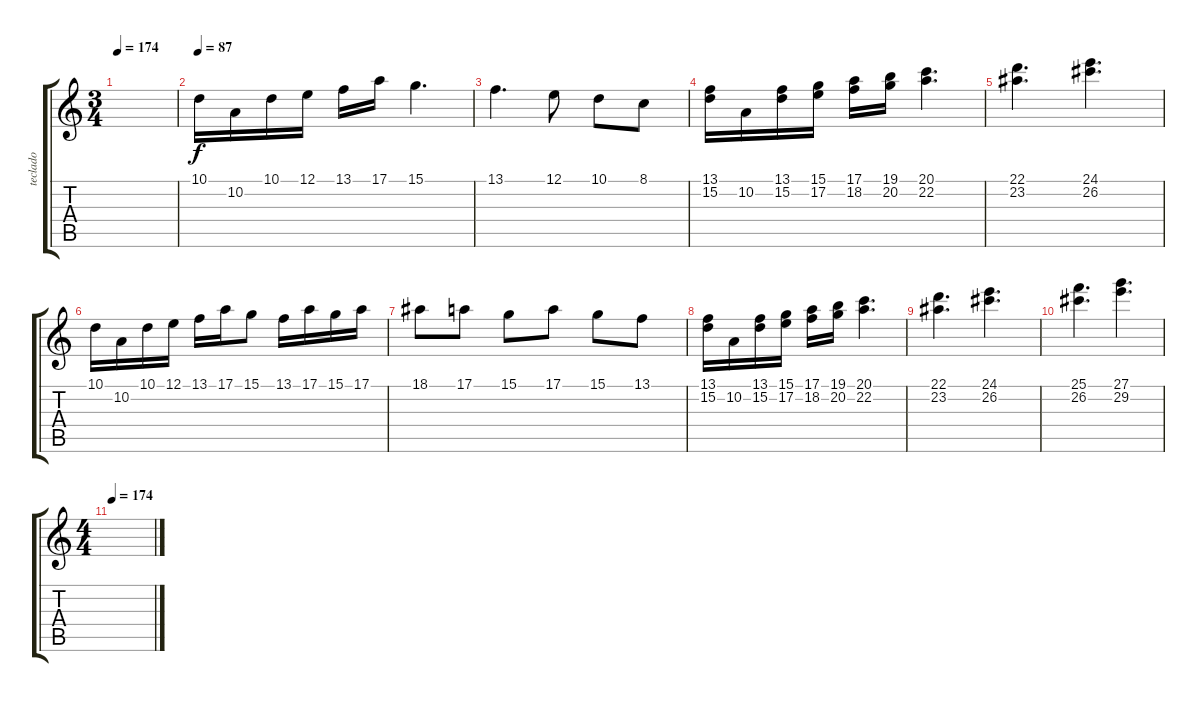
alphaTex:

\track ("teclado" "teclado") {instrument synthstrings1}
\staff {score tabs}
\tuning (E4 B3 G3 D3 A2 E2) {hide}
\ts (3 4)
\tempo 174
\clef g2
\ks c
|
\tempo 87
10.1.16 10.2.16 10.1.16 12.1.16 13.1.16 17.1.16 15.1.4{d} |
13.1.4{d} 12.1.8 10.1.8 8.1.8 |
(13.1 15.2).16 10.2.16 (13.1 15.2).16 (15.1 17.2).16 (17.1 18.2).16 (19.1 20.2).16 (20.1 22.2).4{d} |
(22.1 23.2).4{d} (24.1 26.2).4{d} |
10.1.16 10.2.16 10.1.16 12.1.16 13.1.16 17.1.16 15.1.8 13.1.16 17.1.16 15.1.16 17.1.16 |
18.1.8 17.1.8 15.1.8 17.1.8 15.1.8 13.1.8 |
(13.1 15.2).16 10.2.16 (13.1 15.2).16 (15.1 17.2).16 (17.1 18.2).16 (19.1 20.2).16 (20.1 22.2).4{d} |
(22.1 23.2).4{d} (24.1 26.2).4{d} |
(25.1 26.2).4{d} (27.1 29.2).4{d} |
\ts (4 4)
\tempo 174
